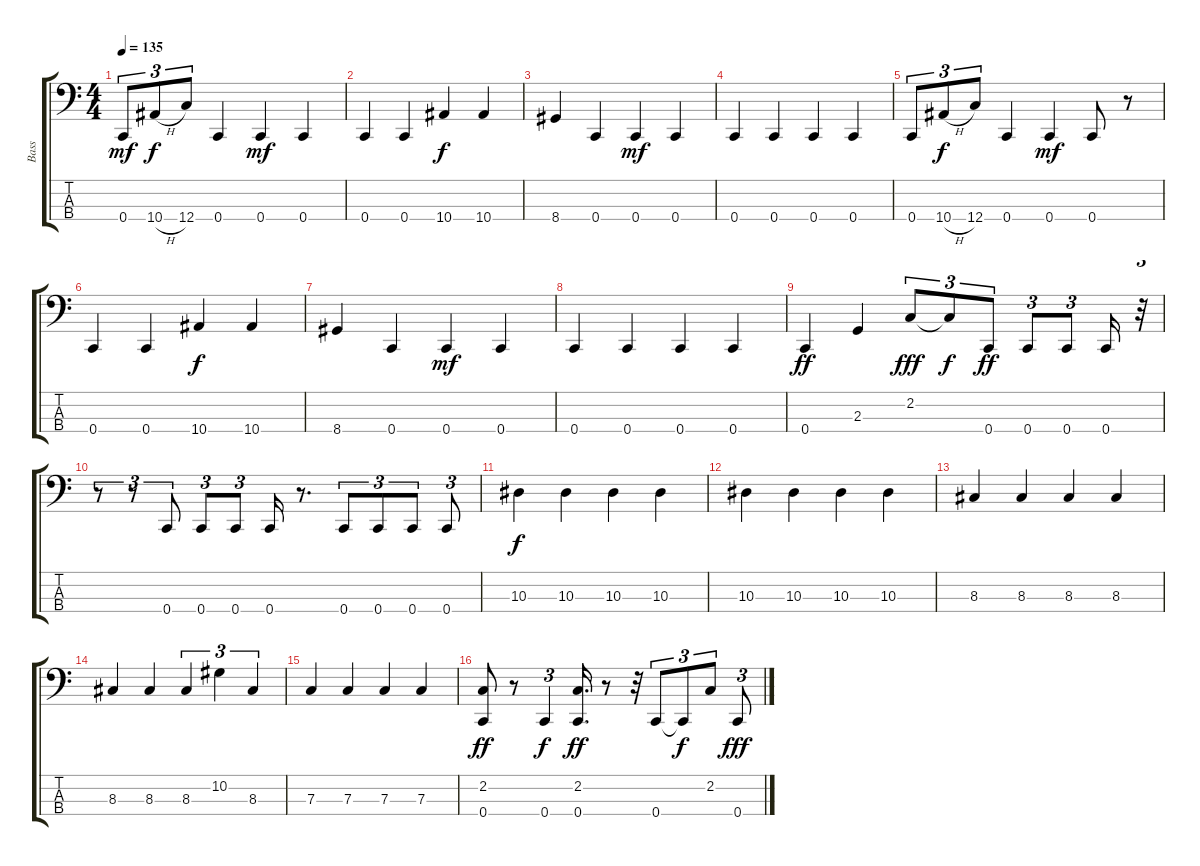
\track ("Bass" "Bass") {instrument electricbassfinger}
\staff {score tabs}
\tuning (Eb2 Bb1 F1 C1) {hide}
\ts (4 4)
\tempo 135
\clef f4
\ks c
0.4.8{tu (3 2) dy mf} 10.4{h}.8{tu (3 2) dy f} 12.4.8{tu (3 2)} 0.4.4 0.4.4{dy mf} 0.4.4 |
0.4.4 0.4.4 10.4.4{dy f} 10.4.4 |
8.4.4 0.4.4 0.4.4{dy mf} 0.4.4 |
0.4.4 0.4.4 0.4.4 0.4.4 |
0.4.8{tu (3 2)} 10.4{h}.8{tu (3 2) dy f} 12.4.8{tu (3 2)} 0.4.4 0.4.4{dy mf} 0.4.8 r.8 |
0.4.4 0.4.4 10.4.4{dy f} 10.4.4 |
8.4.4 0.4.4 0.4.4{dy mf} 0.4.4 |
0.4.4 0.4.4 0.4.4 0.4.4 |
0.4.4{dy ff} 2.3.4 2.2.8{tu (3 2) dy fff} 2.2{t}.8{tu (3 2) dy f} 0.4.8{tu (3 2) dy ff} 0.4.8{tu (3 2)} 0.4.8{tu (3 2)} 0.4.16 r.32{tu (3 2)} |
r.8{tu (3 2)} r.8{tu (3 2)} 0.4.8{tu (3 2)} 0.4.8{tu (3 2)} 0.4.8{tu (3 2)} 0.4.16 r.8{d} 0.4.8{tu (3 2)} 0.4.8{tu (3 2)} 0.4.8{tu (3 2)} 0.4.8{tu (3 2)} |
10.3.4{dy f} 10.3.4 10.3.4 10.3.4 |
10.3.4 10.3.4 10.3.4 10.3.4 |
8.3.4 8.3.4 8.3.4 8.3.4 |
8.3.4 8.3.4 8.3.4{tu (3 2)} 10.2.4{tu (3 2)} 8.3.4{tu (3 2)} |
7.3.4 7.3.4 7.3.4 7.3.4 |
(2.2 0.4).8{dy ff} r.8 0.4.4{tu (3 2) dy f} (2.2 0.4).16{d dy ff} r.8 r.32 0.4.8{tu (3 2)} 0.4{t}.8{tu (3 2) dy f} 2.2.8{tu (3 2)} 0.4.8{tu (3 2) dy fff}
